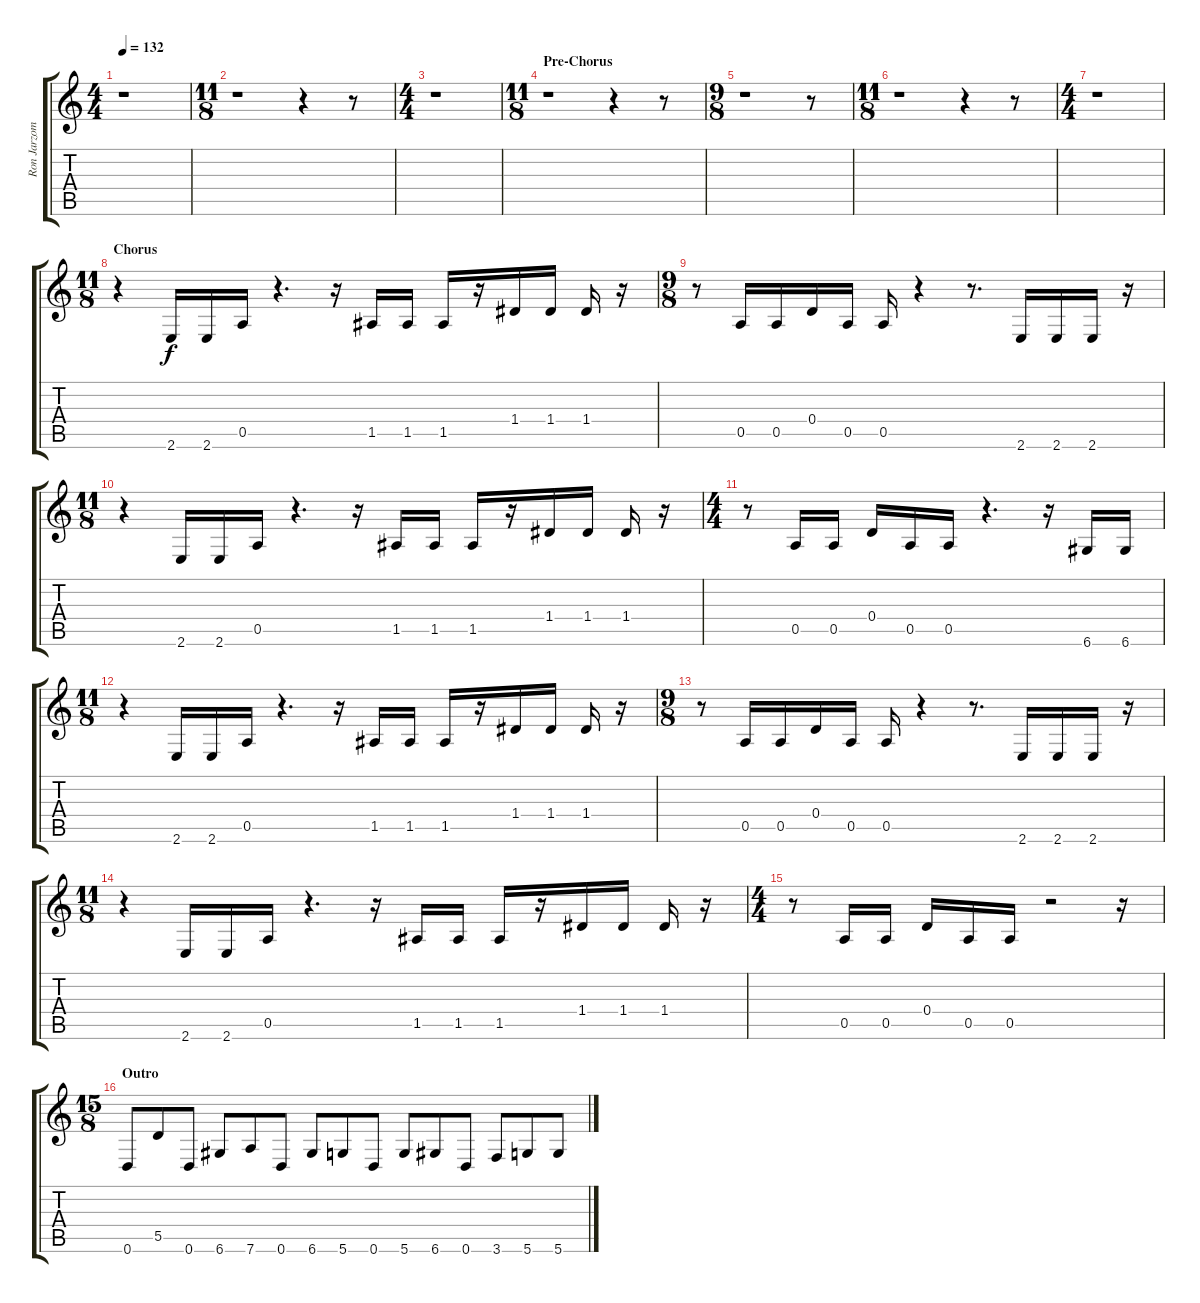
\track ("Ron Jarzombek (Dropped D)" "Ron Jarzom") {instrument distortionguitar}
\staff {score tabs}
\tuning (E4 B3 G3 D3 A2 D2) {hide}
\ts (4 4)
\tempo 132
\clef g2
\ks c
r.1{dy f} |
\ts (11 8)
r.1 r.4 r.8 |
\ts (4 4)
r.1 |
\ts (11 8)
\section ("" "Pre-Chorus")
r.1 r.4 r.8 |
\ts (9 8)
r.1 r.8 |
\ts (11 8)
r.1 r.4 r.8 |
\ts (4 4)
r.1 |
\ts (11 8)
\section ("" "Chorus")
r.4{volume 12 balance 4 instrument distortionguitar} 2.6.16 2.6.16 0.5.16 r.4{d} r.16 1.5.16 1.5.16 1.5.16 r.16 1.4.16 1.4.16 1.4.16 r.16 |
\ts (9 8)
r.8 0.5.16 0.5.16 0.4.16 0.5.16 0.5.16 r.4 r.8{d} 2.6.16 2.6.16 2.6.16 r.16 |
\ts (11 8)
r.4 2.6.16 2.6.16 0.5.16 r.4{d} r.16 1.5.16 1.5.16 1.5.16 r.16 1.4.16 1.4.16 1.4.16 r.16 |
\ts (4 4)
r.8 0.5.16 0.5.16 0.4.16 0.5.16 0.5.16 r.4{d} r.16 6.6.16 6.6.16 |
\ts (11 8)
r.4{instrument distortionguitar} 2.6.16 2.6.16 0.5.16 r.4{d} r.16 1.5.16 1.5.16 1.5.16 r.16 1.4.16 1.4.16 1.4.16 r.16 |
\ts (9 8)
r.8 0.5.16 0.5.16 0.4.16 0.5.16 0.5.16 r.4 r.8{d} 2.6.16 2.6.16 2.6.16 r.16 |
\ts (11 8)
r.4 2.6.16 2.6.16 0.5.16 r.4{d} r.16 1.5.16 1.5.16 1.5.16 r.16 1.4.16 1.4.16 1.4.16 r.16 |
\ts (4 4)
r.8 0.5.16 0.5.16 0.4.16 0.5.16 0.5.16 r.2 r.16 |
\ts (15 8)
\section ("" "Outro")
0.6.8{volume 14 balance 8} 5.5.8 0.6.8 6.6.8 7.6.8 0.6.8 6.6.8 5.6.8 0.6.8 5.6.8 6.6.8 0.6.8 3.6.8 5.6.8 5.6.8
